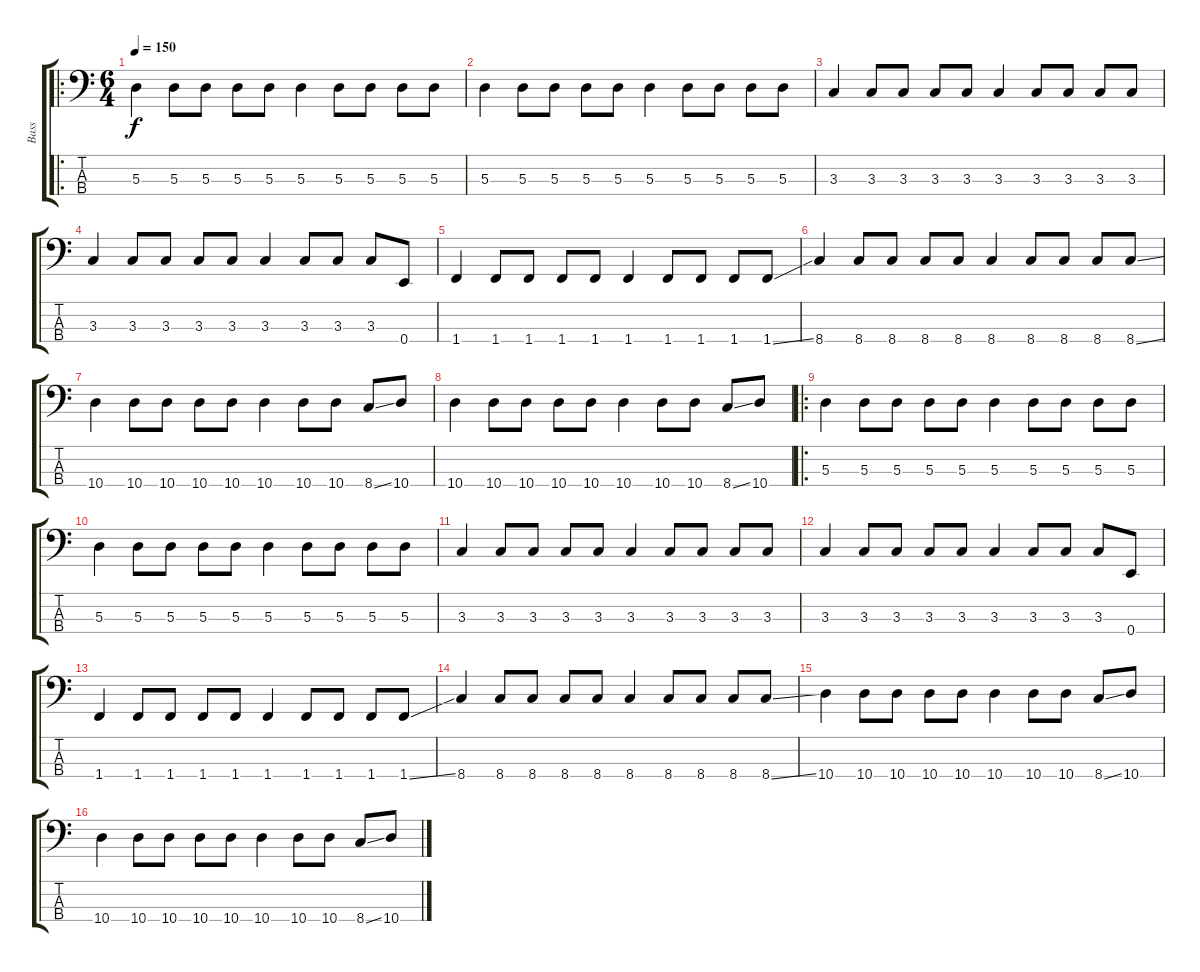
\track ("Bass" "Bass") {instrument electricbasspick}
\staff {score tabs}
\tuning (G2 D2 A1 E1) {hide}
\ro
\ts (6 4)
\tempo 150
\clef f4
\ks c
5.3.4{dy f} 5.3.8 5.3.8 5.3.8 5.3.8 5.3.4 5.3.8 5.3.8 5.3.8 5.3.8 |
5.3.4 5.3.8 5.3.8 5.3.8 5.3.8 5.3.4 5.3.8 5.3.8 5.3.8 5.3.8 |
3.3.4 3.3.8 3.3.8 3.3.8 3.3.8 3.3.4 3.3.8 3.3.8 3.3.8 3.3.8 |
3.3.4 3.3.8 3.3.8 3.3.8 3.3.8 3.3.4 3.3.8 3.3.8 3.3.8 0.4.8 |
1.4.4 1.4.8 1.4.8 1.4.8 1.4.8 1.4.4 1.4.8 1.4.8 1.4.8 1.4{ss}.8 |
8.4.4 8.4.8 8.4.8 8.4.8 8.4.8 8.4.4 8.4.8 8.4.8 8.4.8 8.4{ss}.8 |
10.4.4 10.4.8 10.4.8 10.4.8 10.4.8 10.4.4 10.4.8 10.4.8 8.4{ss}.8 10.4.8 |
10.4.4 10.4.8 10.4.8 10.4.8 10.4.8 10.4.4 10.4.8 10.4.8 8.4{ss}.8 10.4.8 |
\ro
5.3.4 5.3.8 5.3.8 5.3.8 5.3.8 5.3.4 5.3.8 5.3.8 5.3.8 5.3.8 |
5.3.4 5.3.8 5.3.8 5.3.8 5.3.8 5.3.4 5.3.8 5.3.8 5.3.8 5.3.8 |
3.3.4 3.3.8 3.3.8 3.3.8 3.3.8 3.3.4 3.3.8 3.3.8 3.3.8 3.3.8 |
3.3.4 3.3.8 3.3.8 3.3.8 3.3.8 3.3.4 3.3.8 3.3.8 3.3.8 0.4.8 |
1.4.4 1.4.8 1.4.8 1.4.8 1.4.8 1.4.4 1.4.8 1.4.8 1.4.8 1.4{ss}.8 |
8.4.4 8.4.8 8.4.8 8.4.8 8.4.8 8.4.4 8.4.8 8.4.8 8.4.8 8.4{ss}.8 |
10.4.4 10.4.8 10.4.8 10.4.8 10.4.8 10.4.4 10.4.8 10.4.8 8.4{ss}.8 10.4.8 |
10.4.4 10.4.8 10.4.8 10.4.8 10.4.8 10.4.4 10.4.8 10.4.8 8.4{ss}.8 10.4.8
